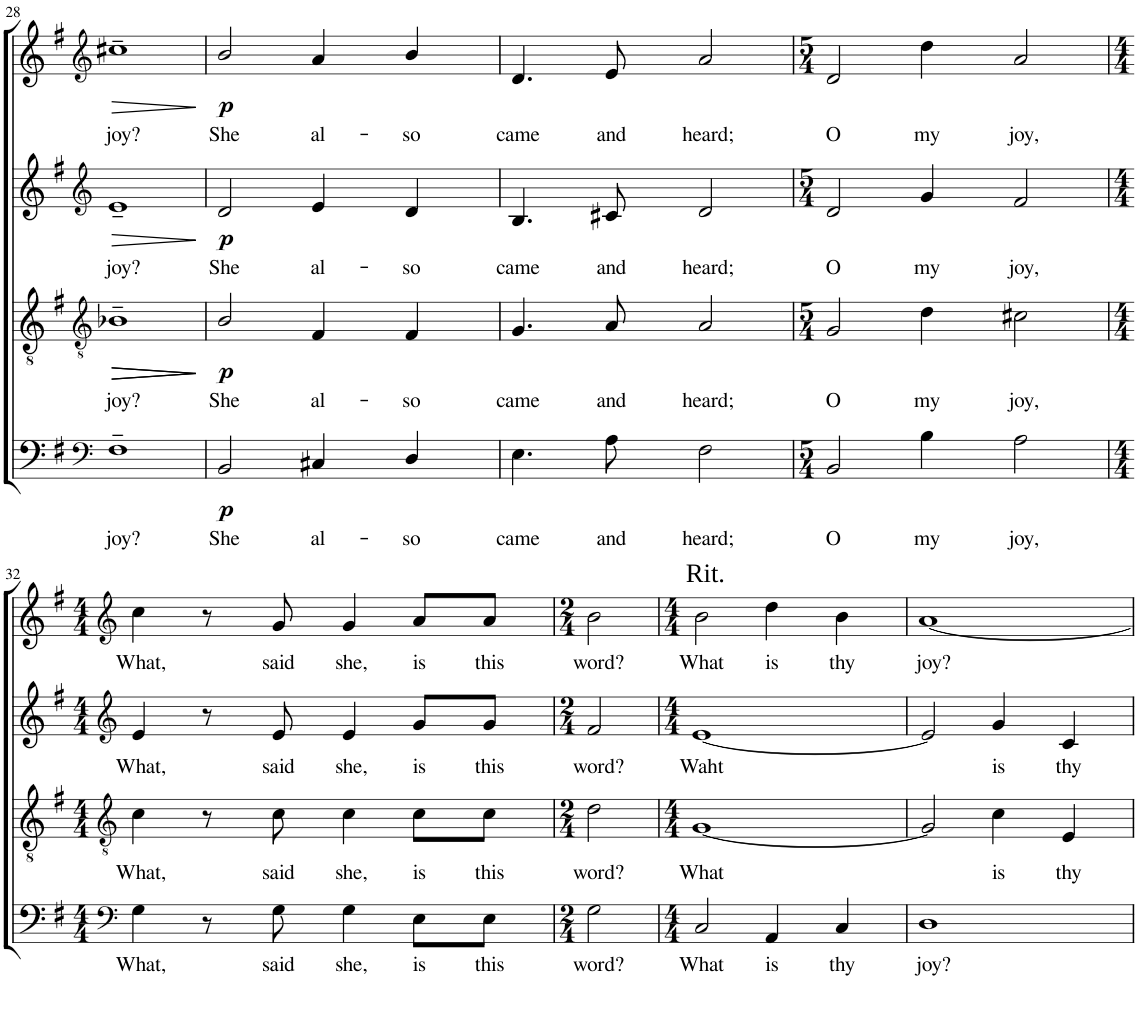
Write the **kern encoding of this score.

**kern	**text	**dynam	**kern	**text	**dynam	**kern	**text	**dynam	**kern	**text	**dynam
*part4	*part4	*part4	*part3	*part3	*part3	*part2	*part2	*part2	*part1	*part1	*part1
*staff4	*staff4	*staff4	*staff3	*staff3	*staff3	*staff2	*staff2	*staff2	*staff1	*staff1	*staff1
*I"BASS	*	*	*I"TENOR	*	*	*I"CONTRALTO	*	*	*I"SOPRANO	*	*
!!LO:PB:g=z
*clefF4	*	*	*clefGv2	*	*	*clefG2	*	*	*clefG2	*	*
*k[f#]	*	*	*k[f#]	*	*	*k[f#]	*	*	*k[f#]	*	*
*M4/4	*	*	*M4/4	*	*	*M4/4	*	*	*M4/4	*	*
=28	=28	=28	=28	=28	=28	=28	=28	=28	=28	=28	=28
!	!LO:LY:b	!	!	!LO:LY:b	!LO:HP:b	!	!	!	!	!	!
!	!	!	!	!	!LO:HP:n=1:b	!	!LO:LY:b	!LO:HP:b	!	!LO:LY:b	!LO:HP:b
1F#~	joy?	.	1B-X~	joy?	> >	1e~	joy?	>	1cc#X~	joy?	>
.	.	.	.	.	]	.	.	]	.	.	]
=29	=29	=29	=29	=29	=29	=29	=29	=29	=29	=29	=29
!	!LO:LY:b	!LO:DY:b	!	!LO:LY:b	!LO:DY:b	!	!LO:LY:b	!LO:DY:b	!	!LO:LY:b	!LO:DY:b
2BB/	She	p	2B/	She	p	2d/	She	p	2b/	She	p
!	!LO:LY:b	!	!	!LO:LY:b	!	!	!LO:LY:b	!	!	!LO:LY:b	!
4C#X/	al-	.	4F#/	al-	]	4e/	al-	.	4a/	al-	.
!	!LO:LY:b	!	!	!LO:LY:b	!	!	!LO:LY:b	!	!	!LO:LY:b	!
4D/	so	.	4F#/	so	.	4d/	so	.	4b/	so	.
=30	=30	=30	=30	=30	=30	=30	=30	=30	=30	=30	=30
!	!LO:LY:b	!	!	!LO:LY:b	!	!	!LO:LY:b	!	!	!LO:LY:b	!
4.E\	came	.	4.G/	came	.	4.B/	came	.	4.d/	came	.
!	!LO:LY:b	!	!	!LO:LY:b	!	!	!LO:LY:b	!	!	!LO:LY:b	!
8A\	and	.	8A/	and	.	8c#X/	and	.	8e/	and	.
!	!LO:LY:b	!	!	!LO:LY:b	!	!	!LO:LY:b	!	!	!LO:LY:b	!
2F#\	heard;	.	2A/	heard;	.	2d/	heard;	.	2a/	heard;	.
=31	=31	=31	=31	=31	=31	=31	=31	=31	=31	=31	=31
*M5/4	*	*	*M5/4	*	*	*M5/4	*	*	*M5/4	*	*
!	!LO:LY:b	!	!	!LO:LY:b	!	!	!LO:LY:b	!	!	!LO:LY:b	!
2BB/	O	.	2G/	O	.	2d/	O	.	2d/	O	.
!	!LO:LY:b	!	!	!LO:LY:b	!	!	!LO:LY:b	!	!	!LO:LY:b	!
4B\	my	.	4d\	my	.	4g/	my	.	4dd\	my	.
!	!LO:LY:b	!	!	!LO:LY:b	!	!	!LO:LY:b	!	!	!LO:LY:b	!
2A\	joy,	.	2c#X\	joy,	.	2f#/	joy,	.	2a/	joy,	.
!!LO:LB:g=z
=32	=32	=32	=32	=32	=32	=32	=32	=32	=32	=32	=32
*clefF4	*	*	*clefGv2	*	*	*clefG2	*	*	*clefG2	*	*
*M4/4	*	*	*M4/4	*	*	*M4/4	*	*	*M4/4	*	*
!	!LO:LY:b	!	!	!LO:LY:b	!	!	!LO:LY:b	!	!	!LO:LY:b	!
4G\	What,	.	4c\	What,	.	4e/	What,	.	4cc\	What,	.
8r	.	.	8r	.	.	8r	.	.	8r	.	.
!	!LO:LY:b	!	!	!LO:LY:b	!	!	!LO:LY:b	!	!	!LO:LY:b	!
8G\	said	.	8c\	said	.	8e/	said	.	8g/	said	.
!	!LO:LY:b	!	!	!LO:LY:b	!	!	!LO:LY:b	!	!	!LO:LY:b	!
4G\	she,	.	4c\	she,	.	4e/	she,	.	4g/	she,	.
!	!LO:LY:b	!	!	!LO:LY:b	!	!	!LO:LY:b	!	!	!LO:LY:b	!
8E\L	is	.	8c\L	is	.	8g/L	is	.	8a/L	is	.
!	!LO:LY:b	!	!	!LO:LY:b	!	!	!LO:LY:b	!	!	!LO:LY:b	!
8E\J	this	.	8c\J	this	.	8g/J	this	.	8a/J	this	.
=33	=33	=33	=33	=33	=33	=33	=33	=33	=33	=33	=33
*M2/4	*	*	*M2/4	*	*	*M2/4	*	*	*M2/4	*	*
!	!LO:LY:b	!	!	!LO:LY:b	!	!	!LO:LY:b	!	!	!LO:LY:b	!
2G\	word?	.	2d\	word?	.	2f#/	word?	.	2b\	word?	.
=34	=34	=34	=34	=34	=34	=34	=34	=34	=34	=34	=34
*M4/4	*	*	*M4/4	*	*	*M4/4	*	*	*M4/4	*	*
!	!	!	!	!	!	!	!	!	!LO:TX:a:t=Rit.	!	!
!	!LO:LY:b	!	!	!LO:LY:b	!	!	!LO:LY:b	!	!	!LO:LY:b	!
2C/	What	.	[1G	What	.	[1e	Waht	.	2b\	What	.
!	!LO:LY:b	!	!	!	!	!	!	!	!	!LO:LY:b	!
4AA/	is	.	.	.	.	.	.	.	4dd\	is	.
!	!LO:LY:b	!	!	!	!	!	!	!	!	!LO:LY:b	!
4C/	thy	.	.	.	.	.	.	.	4b\	thy	.
=35	=35	=35	=35	=35	=35	=35	=35	=35	=35	=35	=35
!	!LO:LY:b	!	!	!	!	!	!	!	!	!LO:LY:b	!
1D	joy?	.	2G/]	.	.	2e/]	.	.	[1a	joy?	.
!	!	!	!	!LO:LY:b	!	!	!LO:LY:b	!	!	!	!
.	.	.	4c\	is	.	4g/	is	.	.	.	.
!	!	!	!	!LO:LY:b	!	!	!LO:LY:b	!	!	!	!
.	.	.	4E/	thy	.	4c/	thy	.	.	.	.
=	=	=	=	=	=	=	=	=	=	=	=
*-	*-	*-	*-	*-	*-	*-	*-	*-	*-	*-	*-
